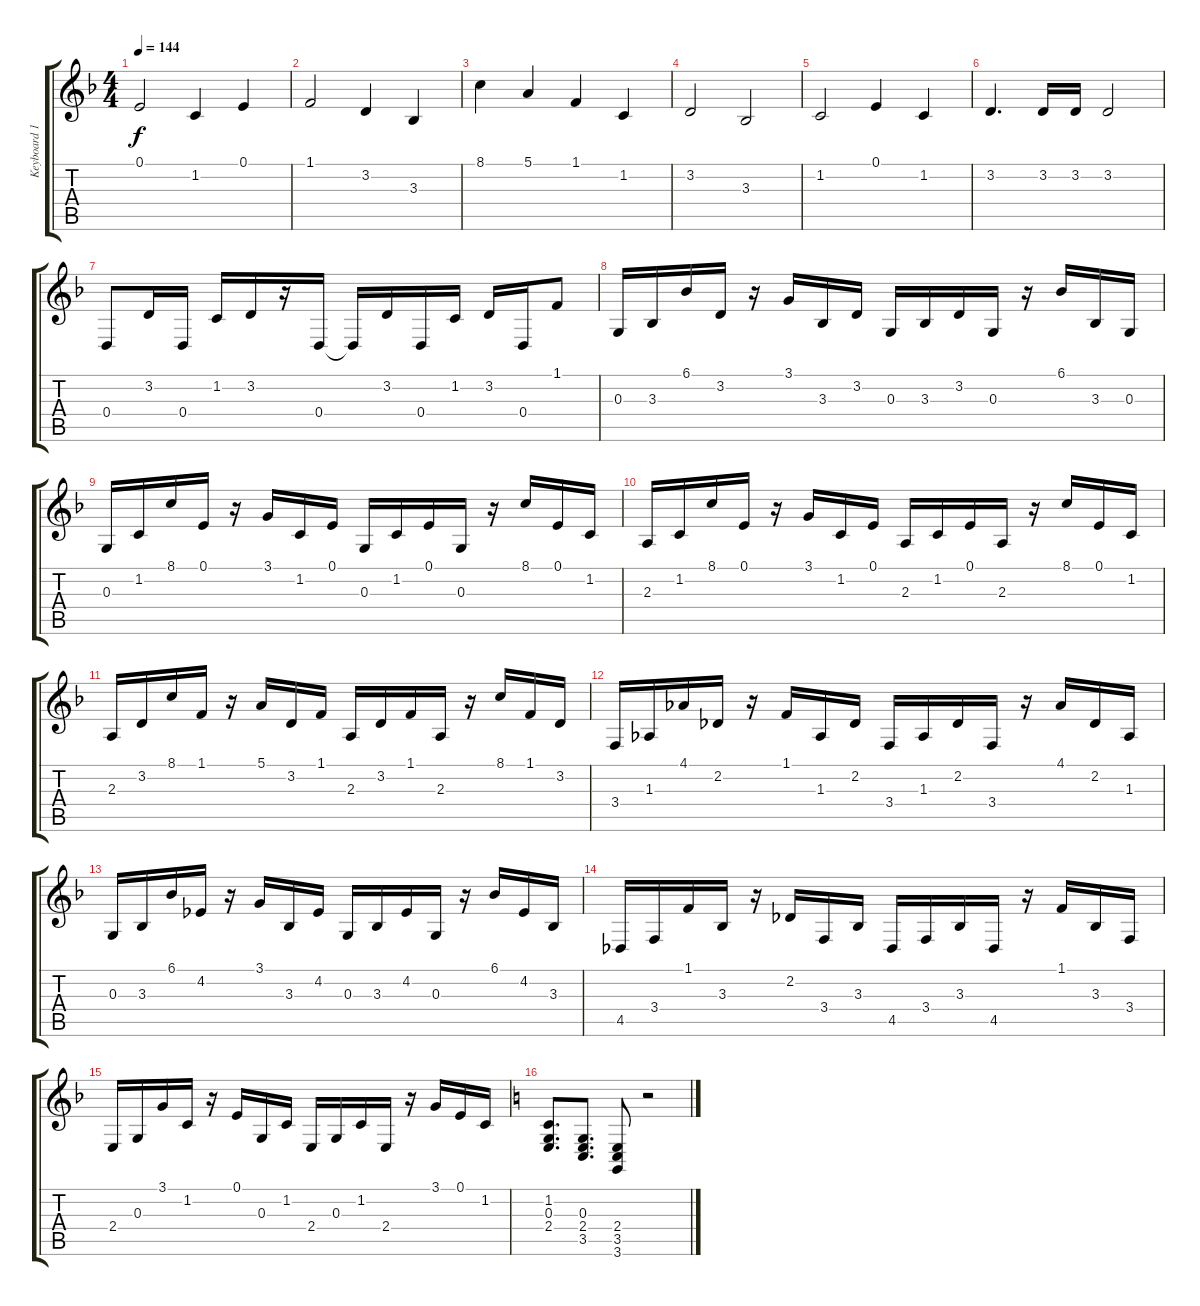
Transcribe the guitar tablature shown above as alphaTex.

\track ("Keyboard 1" "Keyboard 1") {instrument lead2sawtooth}
\staff {score tabs}
\tuning (E4 B3 G3 D3 A2 E2) {hide}
\ts (4 4)
\tempo 144
\clef g2
\ks f
0.1.2{dy f} 1.2.4 0.1.4 |
1.1.2 3.2.4 3.3.4 |
8.1.4 5.1.4 1.1.4 1.2.4 |
3.2.2 3.3.2 |
1.2.2 0.1.4 1.2.4 |
3.2.4{d} 3.2.16 3.2.16 3.2.2 |
0.4.8 3.2.16 0.4.16 1.2.16 3.2.16 r.16 0.4.16 0.4{t}.16 3.2.16 0.4.16 1.2.16 3.2.16 0.4.16 1.1.8 |
0.3.16 3.3.16 6.1.16 3.2.16 r.16 3.1.16 3.3.16 3.2.16 0.3.16 3.3.16 3.2.16 0.3.16 r.16 6.1.16 3.3.16 0.3.16 |
0.3.16 1.2.16 8.1.16 0.1.16 r.16 3.1.16 1.2.16 0.1.16 0.3.16 1.2.16 0.1.16 0.3.16 r.16 8.1.16 0.1.16 1.2.16 |
2.3.16 1.2.16 8.1.16 0.1.16 r.16 3.1.16 1.2.16 0.1.16 2.3.16 1.2.16 0.1.16 2.3.16 r.16 8.1.16 0.1.16 1.2.16 |
2.3.16 3.2.16 8.1.16 1.1.16 r.16 5.1.16 3.2.16 1.1.16 2.3.16 3.2.16 1.1.16 2.3.16 r.16 8.1.16 1.1.16 3.2.16 |
3.4.16 1.3.16 4.1.16 2.2.16 r.16 1.1.16 1.3.16 2.2.16 3.4.16 1.3.16 2.2.16 3.4.16 r.16 4.1.16 2.2.16 1.3.16 |
0.3.16 3.3.16 6.1.16 4.2.16 r.16 3.1.16 3.3.16 4.2.16 0.3.16 3.3.16 4.2.16 0.3.16 r.16 6.1.16 4.2.16 3.3.16 |
4.5.16 3.4.16 1.1.16 3.3.16 r.16 2.2.16 3.4.16 3.3.16 4.5.16 3.4.16 3.3.16 4.5.16 r.16 1.1.16 3.3.16 3.4.16 |
2.4.16 0.3.16 3.1.16 1.2.16 r.16 0.1.16 0.3.16 1.2.16 2.4.16 0.3.16 1.2.16 2.4.16 r.16 3.1.16 0.1.16 1.2.16 |
\ks c
(1.2 0.3 2.4).8{d} (0.3 2.4 3.5).8{d} (2.4 3.5 3.6).8 r.2
